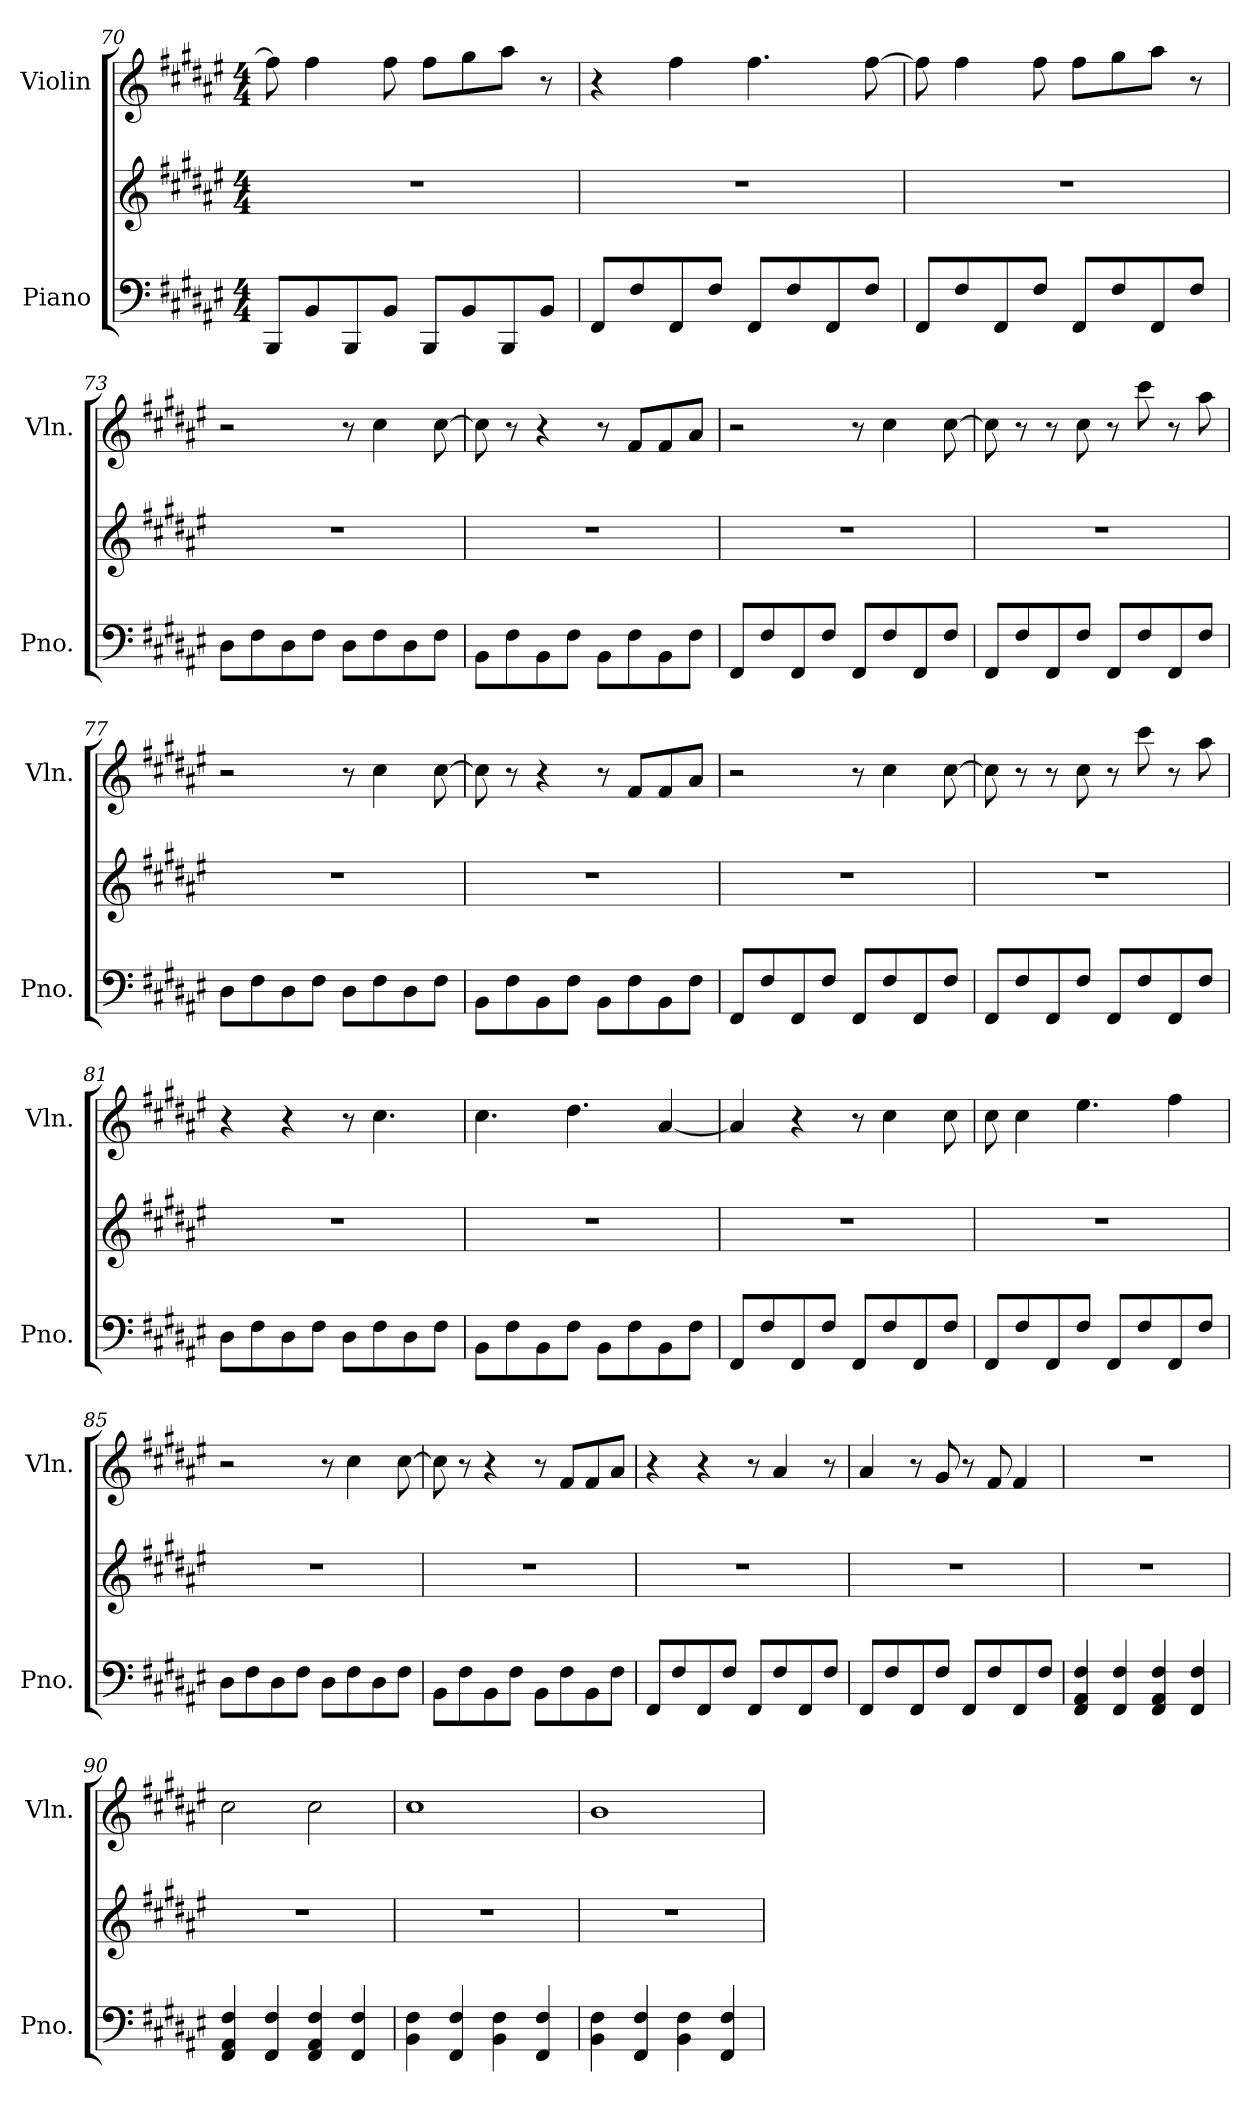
**kern	**kern	**kern
*part2	*part2	*part1
*staff3	*staff2	*staff1
*I"Piano	*	*I"Violin
*I'Pno.	*	*I'Vln.
*clefF4	*clefG2	*clefG2
*k[f#c#g#d#a#e#]	*k[f#c#g#d#a#e#]	*k[f#c#g#d#a#e#]
*M4/4	*M4/4	*M4/4
=70	=70	=70
8BBB/L	1r	8ff#\]
8BB/	.	4ff#\
8BBB/	.	.
8BB/J	.	8ff#\
8BBB/L	.	8ff#\L
8BB/	.	8gg#\
8BBB/	.	8aa#\J
8BB/J	.	8r
!!LO:PB:g=z
=71	=71	=71
8FF#/L	1r	4r
8F#/	.	.
8FF#/	.	4ff#\
8F#/J	.	.
8FF#/L	.	4.ff#\
8F#/	.	.
8FF#/	.	.
8F#/J	.	[8ff#\
=72	=72	=72
8FF#/L	1r	8ff#\]
8F#/	.	4ff#\
8FF#/	.	.
8F#/J	.	8ff#\
8FF#/L	.	8ff#\L
8F#/	.	8gg#\
8FF#/	.	8aa#\J
8F#/J	.	8r
=73	=73	=73
8D#\L	1r	2r
8F#\	.	.
8D#\	.	.
8F#\J	.	.
8D#\L	.	8r
8F#\	.	4cc#\
8D#\	.	.
8F#\J	.	[8cc#\
=74	=74	=74
8BB\L	1r	8cc#\]
8F#\	.	8r
8BB\	.	4r
8F#\J	.	.
8BB\L	.	8r
8F#\	.	8f#/L
8BB\	.	8f#/
8F#\J	.	8a#/J
!!LO:LB:g=z
=75	=75	=75
8FF#/L	1r	2r
8F#/	.	.
8FF#/	.	.
8F#/J	.	.
8FF#/L	.	8r
8F#/	.	4cc#\
8FF#/	.	.
8F#/J	.	[8cc#\
=76	=76	=76
8FF#/L	1r	8cc#\]
8F#/	.	8r
8FF#/	.	8r
8F#/J	.	8cc#\
8FF#/L	.	8r
8F#/	.	8ccc#\
8FF#/	.	8r
8F#/J	.	8aa#\
=77	=77	=77
8D#\L	1r	2r
8F#\	.	.
8D#\	.	.
8F#\J	.	.
8D#\L	.	8r
8F#\	.	4cc#\
8D#\	.	.
8F#\J	.	[8cc#\
=78	=78	=78
8BB\L	1r	8cc#\]
8F#\	.	8r
8BB\	.	4r
8F#\J	.	.
8BB\L	.	8r
8F#\	.	8f#/L
8BB\	.	8f#/
8F#\J	.	8a#/J
!!LO:LB:g=z
=79	=79	=79
8FF#/L	1r	2r
8F#/	.	.
8FF#/	.	.
8F#/J	.	.
8FF#/L	.	8r
8F#/	.	4cc#\
8FF#/	.	.
8F#/J	.	[8cc#\
=80	=80	=80
8FF#/L	1r	8cc#\]
8F#/	.	8r
8FF#/	.	8r
8F#/J	.	8cc#\
8FF#/L	.	8r
8F#/	.	8ccc#\
8FF#/	.	8r
8F#/J	.	8aa#\
=81	=81	=81
8D#\L	1r	4r
8F#\	.	.
8D#\	.	4r
8F#\J	.	.
8D#\L	.	8r
8F#\	.	4.cc#\
8D#\	.	.
8F#\J	.	.
=82	=82	=82
8BB\L	1r	4.cc#\
8F#\	.	.
8BB\	.	.
8F#\J	.	4.dd#\
8BB\L	.	.
8F#\	.	.
8BB\	.	[4a#/
8F#\J	.	.
!!LO:LB:g=z
=83	=83	=83
8FF#/L	1r	4a#/]
8F#/	.	.
8FF#/	.	4r
8F#/J	.	.
8FF#/L	.	8r
8F#/	.	4cc#\
8FF#/	.	.
8F#/J	.	8cc#\
=84	=84	=84
8FF#/L	1r	8cc#\
8F#/	.	4cc#\
8FF#/	.	.
8F#/J	.	4.ee#\
8FF#/L	.	.
8F#/	.	.
8FF#/	.	4ff#\
8F#/J	.	.
=85	=85	=85
8D#\L	1r	2r
8F#\	.	.
8D#\	.	.
8F#\J	.	.
8D#\L	.	8r
8F#\	.	4cc#\
8D#\	.	.
8F#\J	.	[8cc#\
=86	=86	=86
8BB\L	1r	8cc#\]
8F#\	.	8r
8BB\	.	4r
8F#\J	.	.
8BB\L	.	8r
8F#\	.	8f#/L
8BB\	.	8f#/
8F#\J	.	8a#/J
!!LO:PB:g=z
=87	=87	=87
8FF#/L	1r	4r
8F#/	.	.
8FF#/	.	4r
8F#/J	.	.
8FF#/L	.	8r
8F#/	.	4a#/
8FF#/	.	.
8F#/J	.	8r
=88	=88	=88
8FF#/L	1r	4a#/
8F#/	.	.
8FF#/	.	8r
8F#/J	.	8g#/
8FF#/L	.	8r
8F#/	.	8f#/
8FF#/	.	4f#/
8F#/J	.	.
=89	=89	=89
4FF#/ 4AA#/ 4F#/	1r	1r
4FF#/ 4F#/	.	.
4FF#/ 4AA#/ 4F#/	.	.
4FF#/ 4F#/	.	.
=90	=90	=90
4FF#/ 4AA#/ 4F#/	1r	2cc#\
4FF#/ 4F#/	.	.
4FF#/ 4AA#/ 4F#/	.	2cc#\
4FF#/ 4F#/	.	.
=91	=91	=91
4BB\ 4F#\	1r	1cc#
4FF#/ 4F#/	.	.
4BB\ 4F#\	.	.
4FF#/ 4F#/	.	.
=92	=92	=92
4BB\ 4F#\	1r	1b
4FF#/ 4F#/	.	.
4BB\ 4F#\	.	.
4FF#/ 4F#/	.	.
=	=	=
*-	*-	*-
